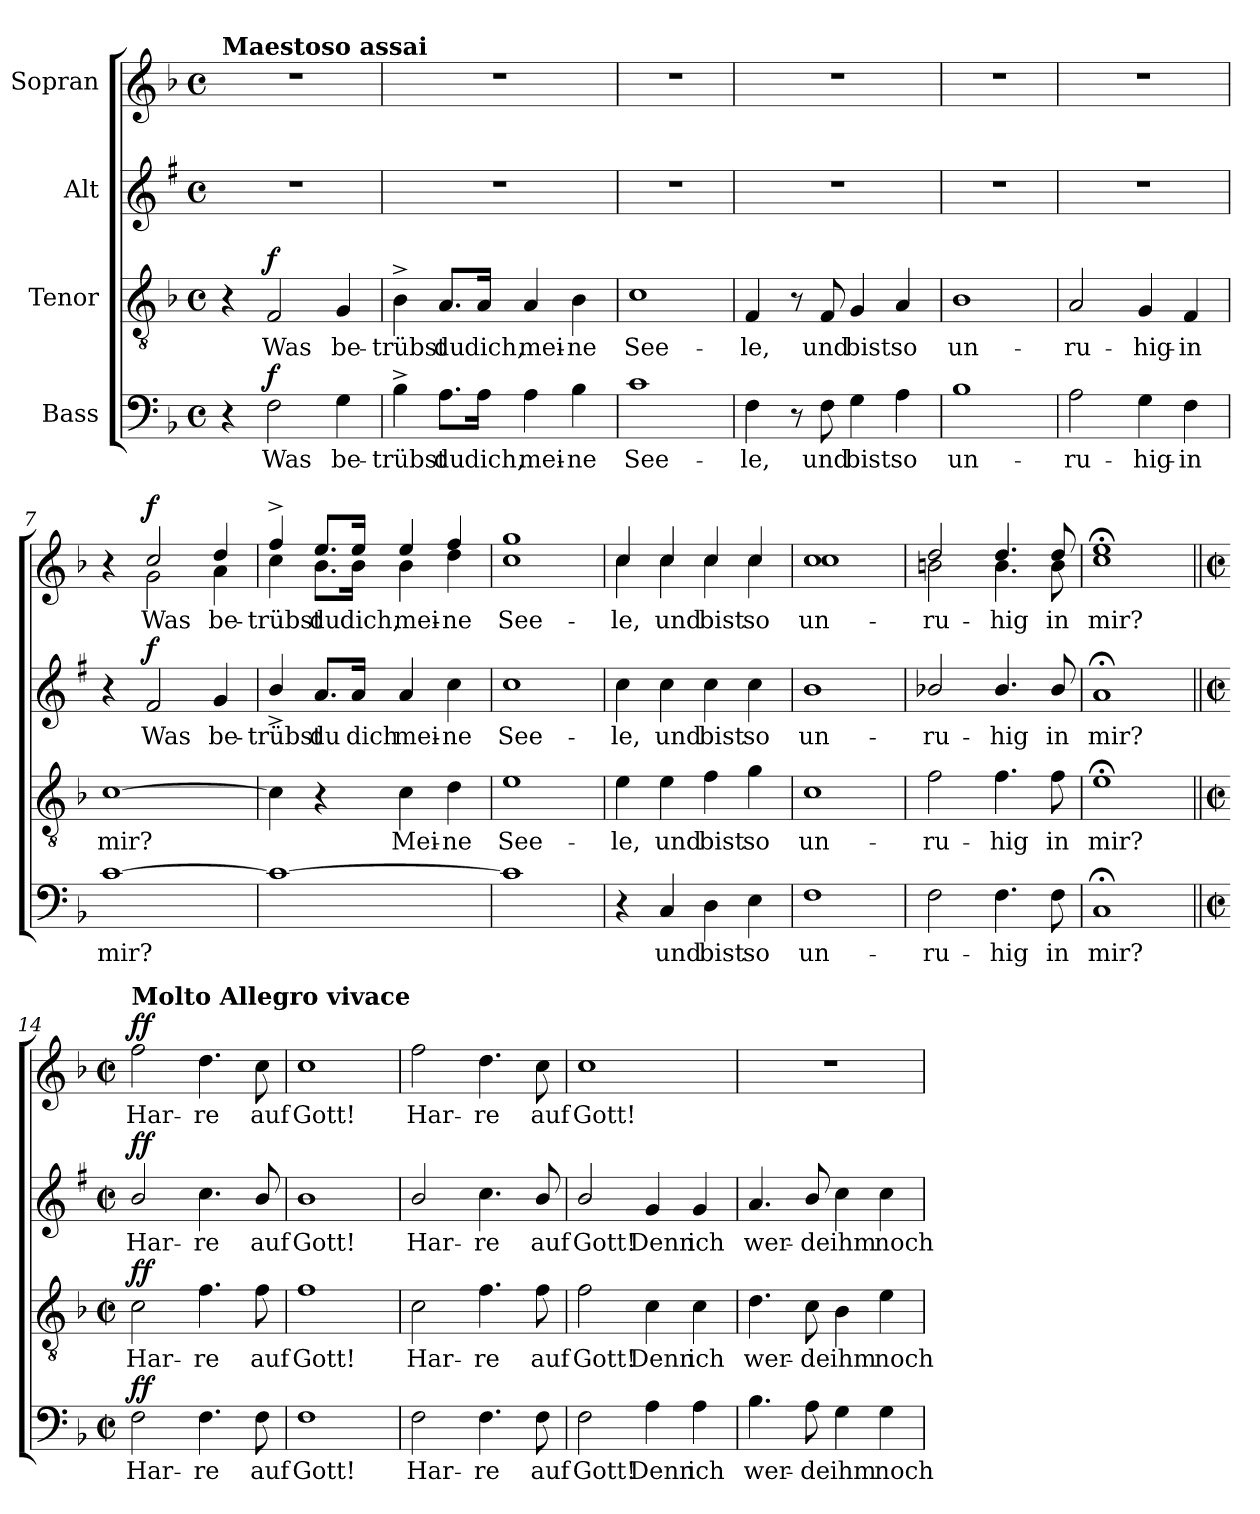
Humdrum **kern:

**kern	**text	**dynam	**kern	**text	**dynam	**kern	**text	**dynam	**kern	**text	**dynam
*part4	*part4	*part4	*part3	*part3	*part3	*part2	*part2	*part2	*part1	*part1	*part1
*staff4	*staff4	*staff4	*staff3	*staff3	*staff3	*staff2	*staff2	*staff2	*staff1	*staff1	*staff1
*I"Bass	*	*	*I"Tenor	*	*	*I"Alt	*	*	*I"Sopran	*	*
*clefF4	*	*	*clefGv2	*	*	*clefG2	*	*	*clefG2	*	*
*	*	*	*	*	*	*ITrd1c2	*	*	*	*	*
*k[b-]	*	*	*k[b-]	*	*	*k[b-]	*	*	*k[b-]	*	*
*M4/4	*	*	*M4/4	*	*	*M4/4	*	*	*M4/4	*	*
*met(c)	*	*	*met(c)	*	*	*met(c)	*	*	*met(c)	*	*
*MM90	*	*	*MM90	*	*	*MM90	*	*	*MM90	*	*
=1	=1	=1	=1	=1	=1	=1	=1	=1	=1	=1	=1
!	!	!	!	!	!	!	!	!	!LO:TX:a:B:t=Maestoso assai	!	!
4r	.	.	4r	.	.	1r	.	.	1r	.	.
!	!	!LO:DY:a	!	!	!LO:DY:a	!	!	!	!	!	!
2F\	Was	f	2F/	Was	f	.	.	.	.	.	.
4G\	be-	.	4G/	be-	.	.	.	.	.	.	.
=2	=2	=2	=2	=2	=2	=2	=2	=2	=2	=2	=2
4B-^\	-trübst	.	4B-^\	-trübst	.	1r	.	.	1r	.	.
8.A\L	du	.	8.A/L	du	.	.	.	.	.	.	.
16A\Jk	dich,	.	16A/Jk	dich,	.	.	.	.	.	.	.
4A\	mei-	.	4A/	mei-	.	.	.	.	.	.	.
4B-\	-ne	.	4B-\	-ne	.	.	.	.	.	.	.
=3	=3	=3	=3	=3	=3	=3	=3	=3	=3	=3	=3
1c	See-	.	1c	See-	.	1r	.	.	1r	.	.
=4	=4	=4	=4	=4	=4	=4	=4	=4	=4	=4	=4
4F\	-le,	.	4F/	-le,	.	1r	.	.	1r	.	.
8r	.	.	8r	.	.	.	.	.	.	.	.
8F\	und	.	8F/	und	.	.	.	.	.	.	.
4G\	bist	.	4G/	bist	.	.	.	.	.	.	.
4A\	so	.	4A/	so	.	.	.	.	.	.	.
=5	=5	=5	=5	=5	=5	=5	=5	=5	=5	=5	=5
1B-	un-	.	1B-	un-	.	1r	.	.	1r	.	.
=6	=6	=6	=6	=6	=6	=6	=6	=6	=6	=6	=6
2A\	-ru-	.	2A/	-ru-	.	1r	.	.	1r	.	.
4G\	-hig-	.	4G/	-hig-	.	.	.	.	.	.	.
4F\	-in	.	4F/	-in	.	.	.	.	.	.	.
=7	=7	=7	=7	=7	=7	=7	=7	=7	=7	=7	=7
*	*	*	*	*	*	*	*	*	*^	*	*
[1c	mir?	.	[1c	mir?	.	4r	.	.	4r	4ryy	.	.
!	!	!	!	!	!	!	!	!LO:DY:a	!	!	!	!LO:DY:a
.	.	.	.	.	.	2e/	Was	f	2cc/	2g\	Was	f
.	.	.	.	.	.	4f/	be-	.	4dd/	4a\	be-	.
!!LO:LB:g=z	!!
=8	=8	=8	=8	=8	=8	=8	=8	=8	=8	=8	=8	=8
1c_	.	.	4c\]	.	.	4a^/	-trübst	.	4ff^/	4cc\	-trübst	.
.	.	.	4r	.	.	8.g/L	du	.	8.ee/L	8.b-\L	du	.
.	.	.	.	.	.	16g/Jk	dich	.	16ee/Jk	16b-\Jk	dich,	.
.	.	.	4c\	Mei-	.	4g/	mei-	.	4ee/	4b-\	mei-	.
.	.	.	4d\	-ne	.	4b-\	-ne	.	4ff/	4dd\	-ne	.
*	*	*	*	*	*	*	*	*	*v	*v	*	*
=9	=9	=9	=9	=9	=9	=9	=9	=9	=9	=9	=9
1c]	.	.	1e	See-	.	1b-	See-	.	1cc 1gg	See-	.
=10	=10	=10	=10	=10	=10	=10	=10	=10	=10	=10	=10
*	*	*	*	*	*	*	*	*	*^	*	*
4r	.	.	4e\	-le,	.	4b-\	-le,	.	4cc\	4cc/	-le,	.
4C/	und	.	4e\	und	.	4b-\	und	.	4cc/	4cc\	und	.
4D\	bist	.	4f\	bist	.	4b-\	bist	.	4cc/	4cc\	bist	.
4E\	so	.	4g\	so	.	4b-\	so	.	4cc/	4cc\	so	.
=11	=11	=11	=11	=11	=11	=11	=11	=11	=11	=11	=11	=11
1F	un-	.	1c	un-	.	1a	un-	.	1cc	1cc	un-	.
=12	=12	=12	=12	=12	=12	=12	=12	=12	=12	=12	=12	=12
2F\	-ru-	.	2f\	-ru-	.	2a-X/	-ru-	.	2dd/	2bn\	-ru-	.
4.F\	-hig	.	4.f\	-hig	.	4.a-/	-hig	.	4.dd/	4.b\	-hig	.
8F\	in	.	8f\	in	.	8a-/	in	.	8dd/	8b\	-in	.
*	*	*	*	*	*	*	*	*	*v	*v	*	*
=13	=13	=13	=13	=13	=13	=13	=13	=13	=13	=13	=13
1C;<	mir?	.	1e;<	mir?	.	1g;<	mir?	.	1cc;< 1ee;<	mir?	.
!!LO:LB:g=z
=14||	=14||	=14||	=14||	=14||	=14||	=14||	=14||	=14||	=14||	=14||	=14||
*M2/2	*	*	*M2/2	*	*	*M2/2	*	*	*M2/2	*	*
*met(c|)	*	*	*met(c|)	*	*	*met(c|)	*	*	*met(c|)	*	*
*	*	*	*	*	*	*	*	*	*MM210	*	*
!	!	!	!	!	!	!	!	!	!LO:TX:a:B:t=Molto Allegro vivace	!	!
!	!	!LO:DY:a	!	!	!LO:DY:a	!	!	!LO:DY:a	!	!	!LO:DY:a
2F\	Har-	ff	2c\	Har-	ff	2a/	Har-	ff	2ff\	Har-	ff
4.F\	-re	.	4.f\	-re	.	4.b-\	-re	.	4.dd\	-re	.
8F\	auf	.	8f\	auf	.	8a/	auf	.	8cc\	auf	.
=15	=15	=15	=15	=15	=15	=15	=15	=15	=15	=15	=15
1F	Gott!	.	1f	Gott!	.	1a	Gott!	.	1cc	Gott!	.
=16	=16	=16	=16	=16	=16	=16	=16	=16	=16	=16	=16
2F\	Har-	.	2c\	Har-	.	2a/	Har-	.	2ff\	Har-	.
4.F\	-re	.	4.f\	-re	.	4.b-\	-re	.	4.dd\	-re	.
8F\	auf	.	8f\	auf	.	8a/	auf	.	8cc\	auf	.
=17	=17	=17	=17	=17	=17	=17	=17	=17	=17	=17	=17
2F\	Gott!	.	2f\	Gott!	.	2a/	Gott!	.	1cc	Gott!	.
4A\	Denn	.	4c\	Denn	.	4f/	Denn	.	.	.	.
4A\	ich	.	4c\	ich	.	4f/	ich	.	.	.	.
=18	=18	=18	=18	=18	=18	=18	=18	=18	=18	=18	=18
4.B-\	wer-	.	4.d\	wer-	.	4.g/	wer-	.	1r	.	.
8A\	-de	.	8c\	-de	.	8a/	-de	.	.	.	.
4G\	ihm	.	4B-\	ihm	.	4b-\	ihm	.	.	.	.
4G\	noch	.	4e\	noch	.	4b-\	noch	.	.	.	.
=	=	=	=	=	=	=	=	=	=	=	=
*-	*-	*-	*-	*-	*-	*-	*-	*-	*-	*-	*-
